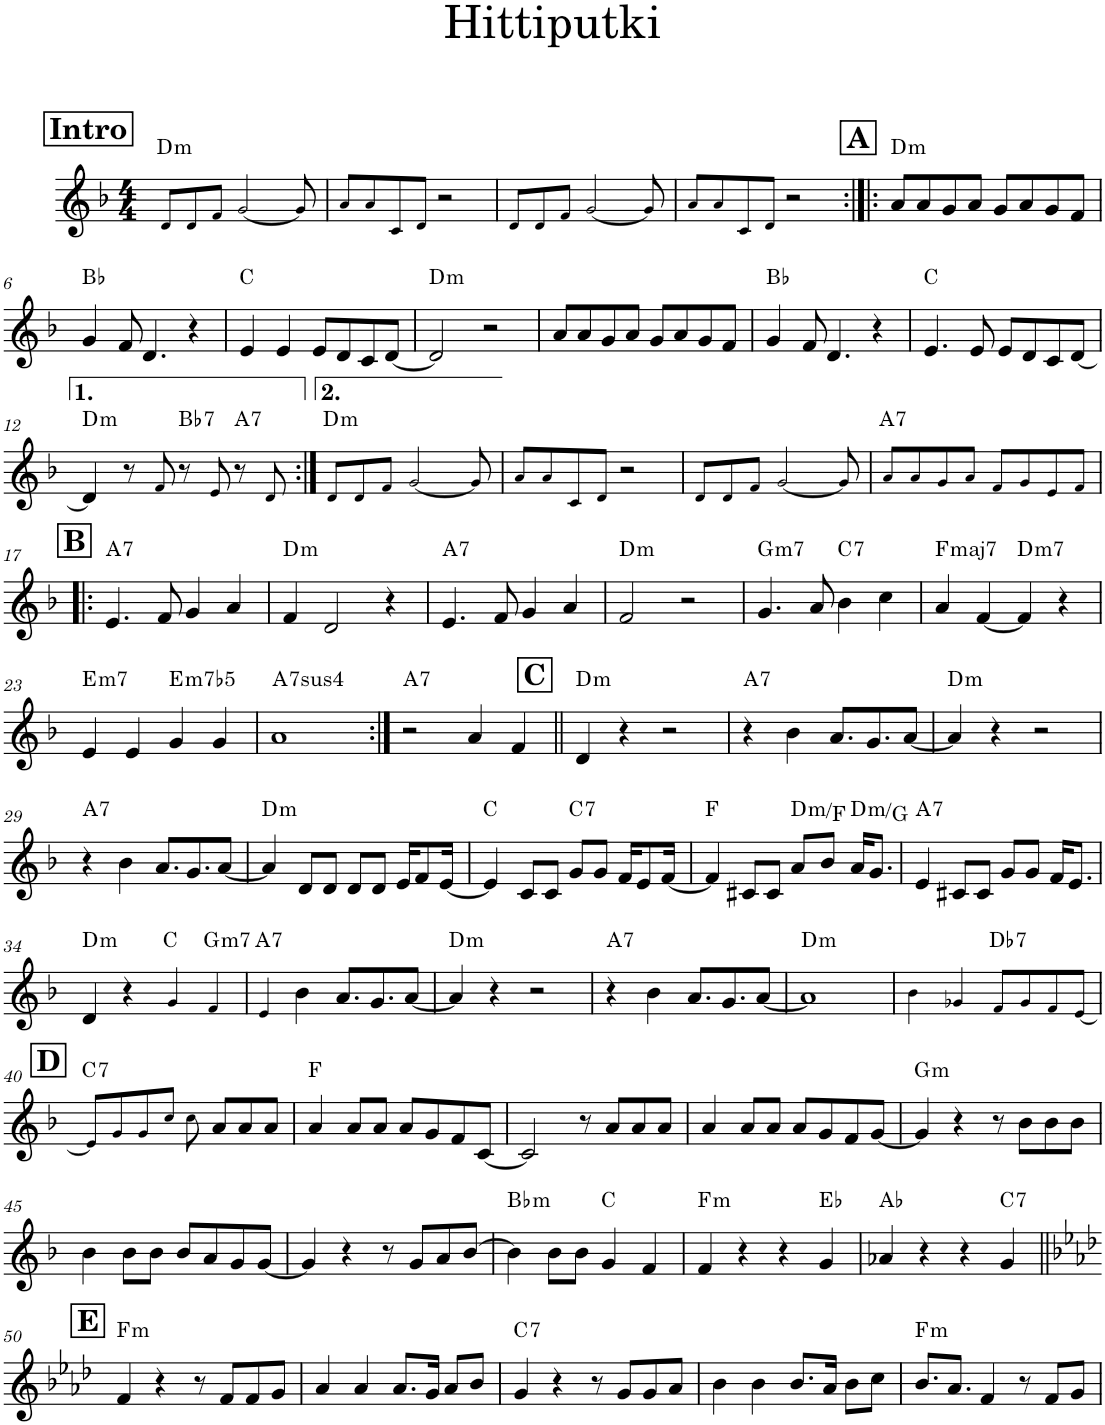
**kern	**harte
*part1	*part1
*staff1	*
*I"Flute	*
*I'Fl.	*
*clefG2	*
*k[b-]	*
*M4/4	*
!!LO:REH:place=s1:a:B:cj:fs=14:t=Intro
=1	=1
!	!LO:H:kt=m
8d!/L	D:min
8d!/	.
8f!/J	.
[2g!/	.
8g!/]	.
=2	=2
8a!/L	.
8a!/	.
8c!/	.
8d!/J	.
2r	.
=3	=3
!	!LO:H:kt=m
8d!/L	D:min
8d!/	.
8f!/J	.
[2g!/	.
8g!/]	.
=4	=4
8a!/L	.
8a!/	.
8c!/	.
8d!/J	.
2r	.
!!LO:REH:place=s1:a:B:cj:fs=14:t=A
=5:|!|:	=5:|!|:
!	!LO:H:kt=m
8a/L	D:min
8a/	.
8g/	.
8a/J	.
8g/L	.
8a/	.
8g/	.
8f/J	.
!!LO:LB:g=z
=6	=6
4g/	Bb:maj
8f/	.
4.d/	.
4r	.
=7	=7
4e/	C:maj
4e/	.
8e/L	.
8d/	.
8c/	.
[8d/J	.
=8	=8
!	!LO:H:kt=m
2d/]	D:min
2r	.
=9	=9
!	!LO:H:kt=m
8a/L	D:min
8a/	.
8g/	.
8a/J	.
8g/L	.
8a/	.
8g/	.
8f/J	.
=10	=10
4g/	Bb:maj
8f/	.
4.d/	.
4r	.
=11	=11
4.e/	C:maj
8e/	.
8e/L	.
8d/	.
8c/	.
[8d/J	.
!!LO:LB:g=z
=12	=12
!	!LO:H:kt=m
4d/]	D:min
8r	.
8f!/	.
!	!LO:H:kt=7
8r	Bb:7
8e!/	.
!	!LO:H:kt=7
8r	A:7
8d!/	.
=13:|!	=13:|!
!	!LO:H:kt=m
8d!/L	D:min
8d!/	.
8f!/J	.
[2g!/	.
8g!/]	.
=14	=14
8a!/L	.
8a!/	.
8c!/	.
8d!/J	.
2r	.
=15	=15
!	!LO:H:kt=m
8d!/L	D:min
8d!/	.
8f!/J	.
[2g!/	.
8g!/]	.
=16	=16
!	!LO:H:kt=7
8a!/L	A:7
8a!/	.
8g!/	.
8a!/J	.
8f!/L	.
8g!/	.
8e!/	.
8f!/J	.
!!LO:LB:g=z
!!LO:REH:place=s1:a:B:cj:fs=14:t=B
=17!|:	=17!|:
!	!LO:H:kt=7
4.e/	A:7
8f/	.
4g/	.
4a/	.
=18	=18
!	!LO:H:kt=m
4f/	D:min
2d/	.
4r	.
=19	=19
!	!LO:H:kt=7
4.e/	A:7
8f/	.
4g/	.
4a/	.
=20	=20
!	!LO:H:kt=m
2f/	D:min
2r	.
=21	=21
!	!LO:H:kt=m7
4.g/	G:min7
8a/	.
!	!LO:H:kt=7
4b-\	C:7
4cc\	.
=22	=22
!	!LO:H:kt=maj7
4a/	F:maj7
[4f/	.
!	!LO:H:kt=m7
4f/]	D:min7
4r	.
!!LO:LB:g=z
=23	=23
!	!LO:H:kt=m7
4e/	E:min7
4e/	.
!	!LO:H:kt=m7b5
4g/	E:hdim7
4g/	.
=24	=24
!	!LO:H:kt=74
1a	A:sus4(7)
=25:|!	=25:|!
!	!LO:H:kt=7
2r	A:7
4a/	.
4f/	.
!!LO:REH:place=s1:a:B:cj:fs=14:t=C
=26||	=26||
!	!LO:H:kt=m
4d/	D:min
4r	.
2r	.
=27	=27
!	!LO:H:kt=7
4r	A:7
4b-\	.
8.a/L	.
8.g/	.
[8a/J	.
=28	=28
!	!LO:H:kt=m
4a/]	D:min
4r	.
2r	.
!!LO:LB:g=z
=29	=29
!	!LO:H:kt=7
4r	A:7
4b-\	.
8.a/L	.
8.g/	.
[8a/J	.
=30	=30
!	!LO:H:kt=m
4a/]	D:min
8d/L	.
8d/J	.
8d/L	.
8d/J	.
16e/KL	.
8f/	.
[16e/Jk	.
=31	=31
4e/]	C:maj
8c/L	.
8c/J	.
!	!LO:H:kt=7
8g/L	C:7
8g/J	.
16f/KL	.
8e/	.
[16f/Jk	.
=32	=32
4f/]	F:maj
8c#X/L	.
8c#/J	.
!	!LO:H:kt=m
8a/L	D:min/b3
8b-/J	.
!	!LO:H:kt=m
16a/KL	D:min/4
8.g/J	.
=33	=33
!	!LO:H:kt=7
4e/	A:7
8c#X/L	.
8c#/J	.
8g/L	.
8g/J	.
16f/KL	.
8.e/J	.
!!LO:LB:g=z
=34	=34
!	!LO:H:kt=m
4d/	D:min
4r	.
4g!/	C:maj
!	!LO:H:kt=m7
4f!/	G:min7
=35	=35
!	!LO:H:kt=7
4e!/	A:7
4b-\	.
8.a/L	.
8.g/	.
[8a/J	.
=36	=36
!	!LO:H:kt=m
4a/]	D:min
4r	.
2r	.
=37	=37
!	!LO:H:kt=7
4r	A:7
4b-\	.
8.a/L	.
8.g/	.
[8a/J	.
=38	=38
!	!LO:H:kt=m
1a]	D:min
=39	=39
4b-!\	.
4g-X!/	.
!	!LO:H:kt=7
8f!/L	Db:7
8g-!/	.
8f!/	.
[8e!/J	.
!!LO:LB:g=z
!!LO:REH:place=s1:a:B:cj:fs=14:t=D
=40	=40
*k[b-]	*
!	!LO:H:kt=7
8e!/L]	C:7
8g!/	.
8g!/	.
8cc!/J	.
8cc!\	.
8a/L	.
8a/	.
8a/J	.
=41	=41
4a/	F:maj
8a/L	.
8a/J	.
8a/L	.
8g/	.
8f/	.
[8c/J	.
=42	=42
2c/]	.
8r	.
8a/L	.
8a/	.
8a/J	.
=43	=43
4a/	F:maj
8a/L	.
8a/J	.
8a/L	.
8g/	.
8f/	.
[8g/J	.
=44	=44
!	!LO:H:kt=m
4g/]	G:min
4r	.
8r	.
8b-\L	.
8b-\	.
8b-\J	.
!!LO:LB:g=z
=45	=45
!	!LO:H:kt=m
4b-\	G:min
8b-\L	.
8b-\J	.
8b-/L	.
8a/	.
8g/	.
[8g/J	.
=46	=46
4g/]	.
4r	.
8r	.
8g/L	.
8a/	.
[8b-/J	.
=47	=47
!	!LO:H:kt=m
4b-\]	Bb:min
8b-\L	.
8b-\J	.
4g/	C:maj
4f/	.
=48	=48
!	!LO:H:kt=m
4f/	F:min
4r	.
4r	.
4g/	Eb:maj
=49	=49
4a-X/	Ab:maj
4r	.
4r	.
!	!LO:H:kt=7
4g/	C:7
!!LO:LB:g=z
!!LO:REH:place=s1:a:B:cj:fs=14:t=E
=50||	=50||
*k[b-e-a-d-]	*
!	!LO:H:kt=m
4f/	F:min
4r	.
8r	.
8f/L	.
8f/	.
8g/J	.
=51	=51
4a-/	.
4a-/	.
8.a-/L	.
16g/Jk	.
8a-/L	.
8b-/J	.
=52	=52
!	!LO:H:kt=7
4g/	C:7
4r	.
8r	.
8g/L	.
8g/	.
8a-/J	.
=53	=53
4b-\	.
4b-\	.
8.b-/L	.
16a-/Jk	.
8b-\L	.
8cc\J	.
=54	=54
!	!LO:H:kt=m
8.b-/L	F:min
8.a-/J	.
4f/	.
8r	.
8f/L	.
8g/J	.
=	=
*-	*-
